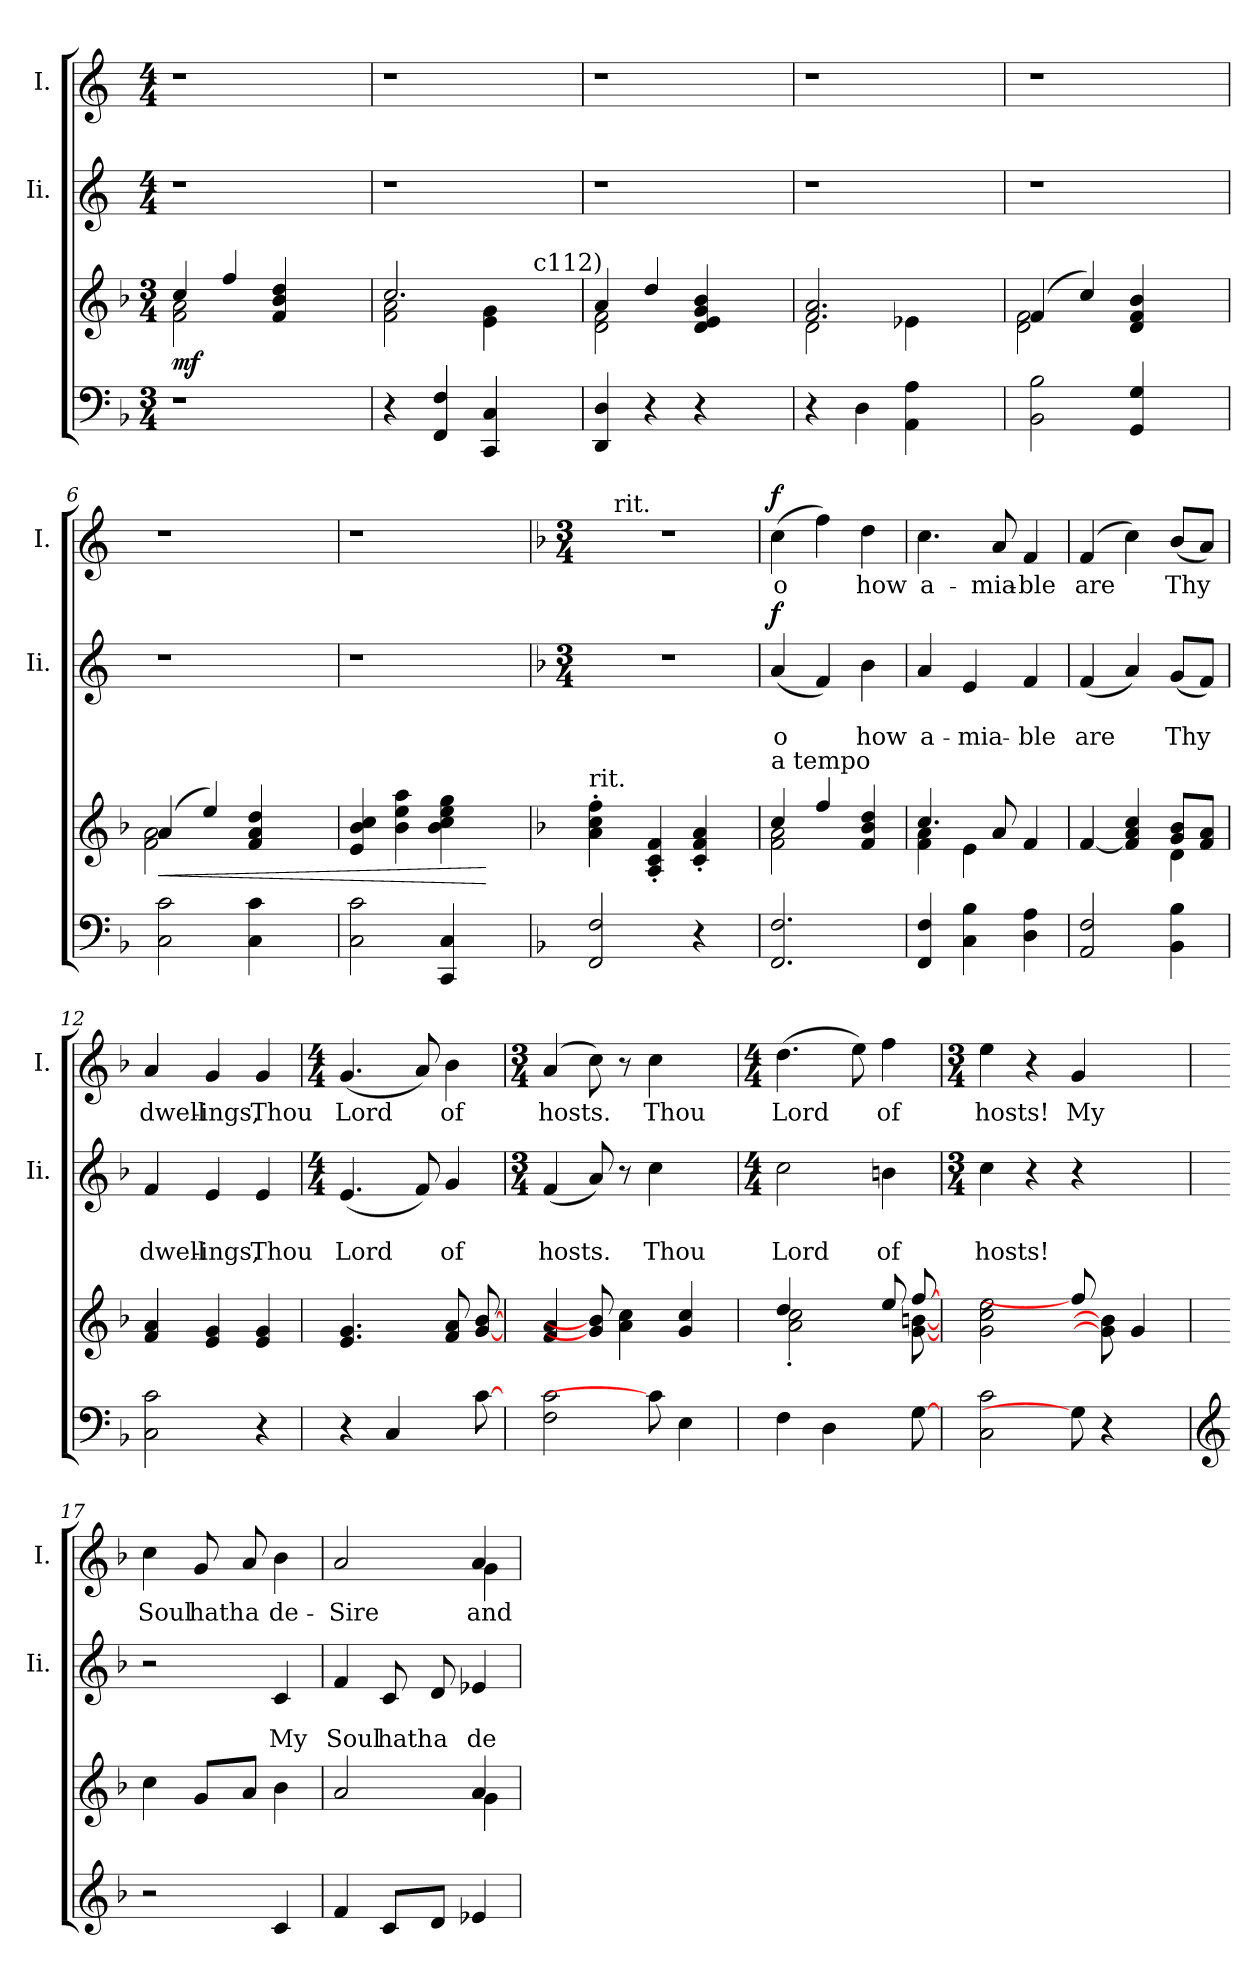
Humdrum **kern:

**kern	**kern	**dynam	**kern	**text	**text	**dynam	**kern	**text	**dynam
*part4	*part3	*part3	*part2	*part2	*part2	*part2	*part1	*part1	*part1
*staff4	*staff3	*staff3	*staff2	*staff2	*staff2	*staff2	*staff1	*staff1	*staff1
*	*	*	*I"Ii.	*	*	*	*I"I.	*	*
*	*	*	*I'Ii.	*	*	*	*I'I.	*	*
*clefF4	*clefG2	*	*clefG2	*	*	*	*clefG2	*	*
*k[b-]	*k[b-]	*	*k[]	*	*	*	*k[]	*	*
*F:	*F:	*	*C:	*	*	*	*C:	*	*
*M3/4	*M3/4	*	*M4/4	*	*	*	*M4/4	*	*
*MM168	*MM168	*	*MM168	*	*	*	*MM168	*	*
=1	=1	=1	=1	=1	=1	=1	=1	=1	=1
!	!LO:TX:a:t=Allegto (	!	!	!	!	!	!	!	!
!LO:N:vis=1	!	!LO:DY:b	!	!	!	!	!	!	!
*	*^	*	*	*	*	*	*	*	*
2.r	2f\ 2a\	4cc/	mf	1r	.	.	.	1r	.	.
.	.	4ff/	.	.	.	.	.	.	.	.
.	4ryy	4f/ 4b-/ 4dd/	.	.	.	.	.	.	.	.
4ryy	4ryy	4ryy	.	.	.	.	.	.	.	.
=2	=2	=2	=2	=2	=2	=2	=2	=2	=2	=2
4r	2.cc/	2f\ 2a\	.	1r	.	.	.	1r	.	.
4FF/ 4F/	.	.	.	.	.	.	.	.	.	.
4CC/ 4C/	.	4e\ 4g\	.	.	.	.	.	.	.	.
!	!LO:TX:a:t=c112)	!	!	!	!	!	!	!	!	!
4ryy	4ryy	4ryy	.	.	.	.	.	.	.	.
=3	=3	=3	=3	=3	=3	=3	=3	=3	=3	=3
4DD/ 4D/	2d\ 2f\	4a/	.	1r	.	.	.	1r	.	.
4r	.	4dd/	.	.	.	.	.	.	.	.
4r	4ryy	4d/ 4e/ 4g/ 4b-/	.	.	.	.	.	.	.	.
4ryy	4ryy	4ryy	.	.	.	.	.	.	.	.
=4	=4	=4	=4	=4	=4	=4	=4	=4	=4	=4
4r	2.f/ 2.a/	2d\	.	1r	.	.	.	1r	.	.
4D\	.	.	.	.	.	.	.	.	.	.
4AA\ 4A\	.	4e-X\	.	.	.	.	.	.	.	.
4ryy	4ryy	4ryy	.	.	.	.	.	.	.	.
=5	=5	=5	=5	=5	=5	=5	=5	=5	=5	=5
2BB-\ 2B-\	(4f/	2d\ 2f\	.	1r	.	.	.	1r	.	.
.	4cc/)	.	.	.	.	.	.	.	.	.
4GG/ 4G/	4d/ 4f/ 4b-/	4ryy	.	.	.	.	.	.	.	.
4ryy	4ryy	4ryy	.	.	.	.	.	.	.	.
=6	=6	=6	=6	=6	=6	=6	=6	=6	=6	=6
!	!	!	!LO:HP:b	!	!	!	!	!	!	!
2C\ 2c\	(4a/	2f\ 2a\	<	1r	.	.	.	1r	.	.
.	4ee/)	.	.	.	.	.	.	.	.	.
4C\ 4c\	4f/ 4a/ 4dd/	4ryy	.	.	.	.	.	.	.	.
4ryy	4ryy	4ryy	.	.	.	.	.	.	.	.
*	*v	*v	*	*	*	*	*	*	*	*
=7	=7	=7	=7	=7	=7	=7	=7	=7	=7
2C\ 2c\	4e/ 4b-/ 4cc/	.	1r	.	.	.	1r	.	.
.	4b-\ 4ee\ 4aa\	.	.	.	.	.	.	.	.
4CC/ 4C/	4b-\ 4cc\ 4ee\ 4gg\	.	.	.	.	.	.	.	.
4ryy	4ryy	[	.	.	.	.	.	.	.
!!LO:LB:g=z
=8	=8	=8	=8	=8	=8	=8	=8	=8	=8
*	*	*	*k[b-]	*	*	*	*k[b-]	*	*
*	*	*	*F:	*	*	*	*F:	*	*
*	*	*	*M3/4	*	*	*	*M3/4	*	*
!	!LO:TX:a:t=rit.	!	!	!	!	!	!	!	!
!	!	!	!LO:N:vis=1	!	!	!	!LO:N:vis=1	!	!
*	*	*	*	*	*	*	*^	*	*
2FF/ 2F/	4a\'> 4cc\'> 4ff\'>	.	2.r	.	.	.	2.r	16.ryy	.	.
!	!	!	!	!	!	!	!	!LO:TX:a:t=rit.	!	!
.	.	.	.	.	.	.	.	2ryy	.	.
.	4A/'< 4c/'< 4f/'<	.	.	.	.	.	.	.	.	.
4r	4c/'< 4f/'< 4a/'<	.	.	.	.	.	.	.	.	.
.	.	.	.	.	.	.	.	8ryy	.	.
.	.	.	.	.	.	.	.	32ryy	.	.
=9	=9	=9	=9	=9	=9	=9	=9	=9	=9	=9
*	*^	*	*	*	*	*	*	*	*	*
!	!	!	!	!	!	!	!	!LO:TX:a:t=a tempo	!	!	!
!	!LO:TX:a:t=a tempo	!	!	!	!	!	!	!	!	!	!
!	!	!	!	!	!	!LO:LY:b	!LO:DY:a	!	!	!LO:LY:b	!LO:DY:a
*	*	*	*	*	*	*	*	*v	*v	*	*
2.FF/ 2.F/	4cc/	2f\ 2a\	.	(<4a/	.	o	f	(>4cc\	o	f
.	4ff/	.	.	4f/)	.	.	.	4ff\)	.	.
!	!	!	!	!	!	!LO:LY:b	!	!	!LO:LY:b	!
.	4f/ 4b-/ 4dd/	4ryy	.	4b-\	.	how	.	4dd\	how	.
=10	=10	=10	=10	=10	=10	=10	=10	=10	=10	=10
!	!	!	!	!	!	!LO:LY:b	!	!	!LO:LY:b	!
4FF/ 4F/	4.cc/	4f\ 4a\	.	4a/	.	a-	.	4.cc\	a-	.
!	!	!	!	!	!	!LO:LY:b	!	!	!	!
4C\ 4B-\	.	4e\	.	4e/	.	-mia-	.	.	.	.
!	!	!	!	!	!	!	!	!	!LO:LY:b	!
.	8a/	.	.	.	.	.	.	8a/	-mia-	.
!	!	!	!	!	!	!LO:LY:b	!	!	!LO:LY:b	!
4D\ 4A\	4f/	4ryy	.	4f/	.	-ble	.	4f/	-ble	.
=11	=11	=11	=11	=11	=11	=11	=11	=11	=11	=11
!	!	!	!	!	!	!LO:LY:b	!	!	!LO:LY:b	!
2AA/ 2F/	[<4f/	2ryy	.	(<4f/	.	are	.	(4f/	are	.
.	4f/] 4a/ 4cc/	.	.	4a/)	.	.	.	4cc\)	.	.
!	!	!	!	!	!	!LO:LY:b	!	!	!LO:LY:b	!
4BB-\ 4B-\	8g/ 8b-/L	4d\	.	(<8g/L	.	Thy	.	(<8b-/L	Thy	.
.	8f/ 8a/J	.	.	8f/J)	.	.	.	8a/J)	.	.
*	*v	*v	*	*	*	*	*	*	*	*
=12	=12	=12	=12	=12	=12	=12	=12	=12	=12
!	!	!	!	!	!LO:LY:b	!	!	!LO:LY:b	!
2C\ 2c\	4f/ 4a/	.	4f/	.	dwell-	.	4a/	dwell-	.
!	!	!	!	!	!LO:LY:b	!	!	!LO:LY:b	!
.	4e/ 4g/	.	4e/	.	-ings,	.	4g/	-ings,	.
!	!	!	!	!	!LO:LY:b	!	!	!LO:LY:b	!
4r	4e/ 4g/	.	4e/	.	Thou	.	4g/	Thou	.
!!LO:LB:g=z
=13	=13	=13	=13	=13	=13	=13	=13	=13	=13
*	*	*	*M4/4	*	*	*	*M4/4	*	*
!	!	!	!	!	!LO:LY:b	!	!	!LO:LY:b	!
4r	4.e/ 4.g/	.	(<4.e/	.	Lord	.	(<4.g/	Lord	.
4C/	.	.	.	.	.	.	.	.	.
.	8ryy	.	8f/)	.	.	.	8a/)	.	.
!	!	!	!	!	!LO:LY:b	!	!	!LO:LY:b	!
8ryy	8f/ 8a/	.	4g/	.	of	.	4b-\	of	.
[8c\	[8g/ [8b-/	.	.	.	.	.	.	.	.
=14	=14	=14	=14	=14	=14	=14	=14	=14	=14
*	*	*	*M3/4	*	*	*	*M3/4	*	*
!	!	!	!	!	!LO:LY:b	!	!	!LO:LY:b	!
2F\ 2c\	4f/ 4a/	.	(<4f/	.	hosts.	.	(4a/	hosts.	.
.	8g/] 8b-/]	.	8a/)	.	.	.	8cc\)	.	.
.	4a\ 4cc\	.	8r	.	.	.	8r	.	.
!	!	!	!	!	!LO:LY:b	!	!	!LO:LY:b	!
8c\]	.	.	4cc\	.	Thou	.	4cc\	Thou	.
4E\	4g/ 4cc/	.	.	.	.	.	.	.	.
.	.	.	8ryy	.	.	.	8ryy	.	.
=15	=15	=15	=15	=15	=15	=15	=15	=15	=15
*	*	*	*M4/4	*	*	*	*M4/4	*	*
*	*^	*	*	*	*	*	*	*	*
!	!	!	!	!	!	!LO:LY:b	!	!	!LO:LY:b	!
4F\	4dd/	2a\'< 2cc\'<	.	2cc\	.	Lord	.	(>4.dd\	Lord	.
4D\	4ryy	.	.	.	.	.	.	.	.	.
.	.	.	.	.	.	.	.	8ee\)	.	.
!	!	!	!	!	!	!LO:LY:b	!	!	!LO:LY:b	!
8ryy	8ee/	8ryy	.	4bn\	.	of	.	4ff\	of	.
[8G\	[8ff/	[8g\ [8bn\	.	.	.	.	.	.	.	.
*	*v	*v	*	*	*	*	*	*	*	*
=16	=16	=16	=16	=16	=16	=16	=16	=16	=16
*	*	*	*M3/4	*	*	*	*M3/4	*	*
*	*^	*	*	*	*	*	*	*	*
!	!	!	!	!	!	!LO:LY:b	!	!	!LO:LY:b	!
*	*v	*v	*	*	*	*	*	*	*	*
2C\ 2c\	2g\ 2cc\ 2ee\	.	4cc\	.	hosts!	.	4ee\	hosts!	.
.	.	.	4r	.	.	.	4r	.	.
!	!	!	!	!	!	!	!	!LO:LY:b	!
8G\]	8ff/]	.	4r	.	.	.	4g/	My	.
4r	8g\] 8b\]	.	.	.	.	.	.	.	.
.	4g/	.	4ryy	.	.	.	4ryy	.	.
8ryy	.	.	.	.	.	.	.	.	.
=17	=17	=17	=17	=17	=17	=17	=17	=17	=17
*clefG2	*	*	*	*	*	*	*	*	*
!	!	!	!	!	!	!	!	!LO:LY:b	!
2r	4cc\	.	2r	.	.	.	4cc\	Soul	.
!	!	!	!	!	!	!	!	!LO:LY:b	!
.	8g/L	.	.	.	.	.	8g/	hath	.
!	!	!	!	!	!	!	!	!LO:LY:b	!
.	8a/J	.	.	.	.	.	8a/	a	.
!	!	!	!	!	!LO:LY:b	!	!	!LO:LY:b	!
4c/	4b-\	.	4c/	.	My	.	4b-\	de-	.
!!LO:PB:g=z
=18	=18	=18	=18	=18	=18	=18	=18	=18	=18
*	*^	*	*	*	*	*	*	*	*
!	!	!	!	!	!	!LO:LY:b	!	!	!LO:LY:b	!
*	*	*	*	*	*	*	*	*^	*	*
4f/	2a/	2ryy	.	4f/	.	Soul	.	2a/	2ryy	-Sire	.
!	!	!	!	!	!	!LO:LY:b	!	!	!	!	!
8c/L	.	.	.	8c/	.	hath	.	.	.	.	.
!	!	!	!	!	!	!LO:LY:b	!	!	!	!	!
8d/J	.	.	.	8d/	.	a	.	.	.	.	.
!	!	!	!	!	!	!LO:LY:b	!	!	!	!LO:LY:b	!
4e-X/	4a/	4g\	.	4e-X/	.	de-	.	4a/	4g\	and	.
*	*v	*v	*	*	*	*	*	*v	*v	*	*
=	=	=	=	=	=	=	=	=	=
*-	*-	*-	*-	*-	*-	*-	*-	*-	*-
